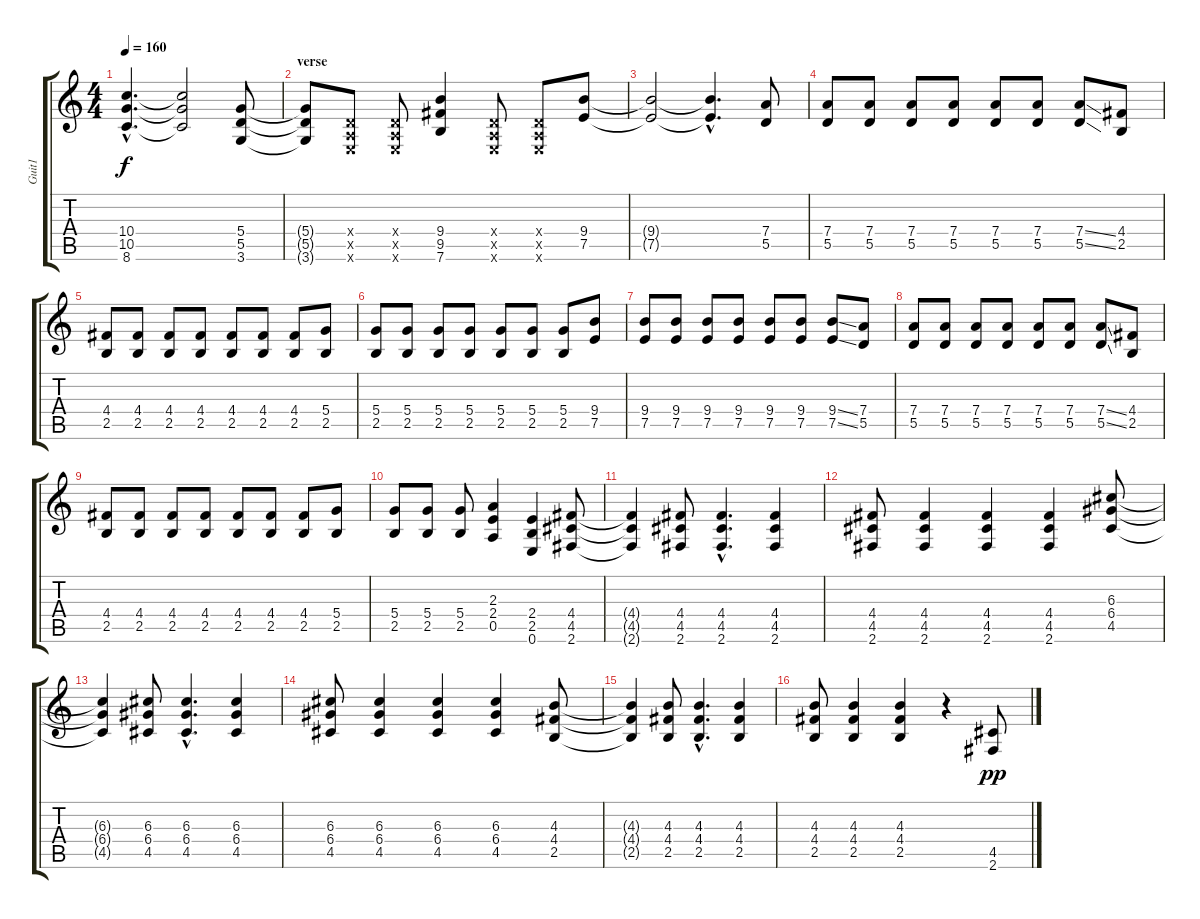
\track ("Guit1" "Guit1") {instrument overdrivenguitar}
\staff {score tabs}
\tuning (E4 B3 G3 D3 A2 E2) {hide}
\ts (4 4)
\tempo 160
\clef g2
\ks c
(10.4{hac t} 10.5{hac t} 8.6{hac t}).4{d dy f} (10.4{t} 10.5{t} 8.6{t}).2 (5.4 5.5 3.6).8 |
\section ("" "verse")
(5.4{t} 5.5{t} 3.6{t}).8 (0.4{x} 0.5{x} 0.6{x}).8 (0.4{x} 0.5{x} 0.6{x}).8 (9.4 9.5 7.6).4 (0.4{x} 0.5{x} 0.6{x}).8 (0.4{x} 0.5{x} 0.6{x}).8 (9.4 7.5).8 |
(9.4{t} 7.5{t}).2 (9.4{hac t} 7.5{hac t}).4{d} (7.4 5.5).8 |
(7.4 5.5).8 (7.4 5.5).8 (7.4 5.5).8 (7.4 5.5).8 (7.4 5.5).8 (7.4 5.5).8 (7.4{ss} 5.5{ss}).8 (4.4 2.5).8 |
(4.4 2.5).8 (4.4 2.5).8 (4.4 2.5).8 (4.4 2.5).8 (4.4 2.5).8 (4.4 2.5).8 (4.4 2.5).8 (5.4 2.5).8 |
(5.4 2.5).8 (5.4 2.5).8 (5.4 2.5).8 (5.4 2.5).8 (5.4 2.5).8 (5.4 2.5).8 (5.4 2.5).8 (9.4 7.5).8 |
(9.4 7.5).8 (9.4 7.5).8 (9.4 7.5).8 (9.4 7.5).8 (9.4 7.5).8 (9.4 7.5).8 (9.4{ss} 7.5{ss}).8 (7.4 5.5).8 |
(7.4 5.5).8 (7.4 5.5).8 (7.4 5.5).8 (7.4 5.5).8 (7.4 5.5).8 (7.4 5.5).8 (7.4{ss} 5.5{ss}).8 (4.4 2.5).8 |
(4.4 2.5).8 (4.4 2.5).8 (4.4 2.5).8 (4.4 2.5).8 (4.4 2.5).8 (4.4 2.5).8 (4.4 2.5).8 (5.4 2.5).8 |
(5.4 2.5).8 (5.4 2.5).8 (5.4 2.5).8 (2.3 2.4 0.5).4 (2.4 2.5 0.6).4 (4.4 4.5 2.6).8 |
(4.4{t} 4.5{t} 2.6{t}).4 (4.4 4.5 2.6).8 (4.4{hac} 4.5{hac} 2.6{hac}).4{d} (4.4 4.5 2.6).4 |
(4.4 4.5 2.6).8 (4.4 4.5 2.6).4 (4.4 4.5 2.6).4 (4.4 4.5 2.6).4 (6.3 6.4 4.5).8 |
(6.3{t} 6.4{t} 4.5{t}).4 (6.3 6.4 4.5).8 (6.3{hac} 6.4{hac} 4.5{hac}).4{d} (6.3 6.4 4.5).4 |
(6.3 6.4 4.5).8 (6.3 6.4 4.5).4 (6.3 6.4 4.5).4 (6.3 6.4 4.5).4 (4.3 4.4 2.5).8 |
(4.3{t} 4.4{t} 2.5{t}).4 (4.3 4.4 2.5).8 (4.3{hac} 4.4{hac} 2.5{hac}).4{d} (4.3 4.4 2.5).4 |
(4.3 4.4 2.5).8 (4.3 4.4 2.5).4 (4.3 4.4 2.5).4 r.4 (4.5 2.6).8{dy pp}
